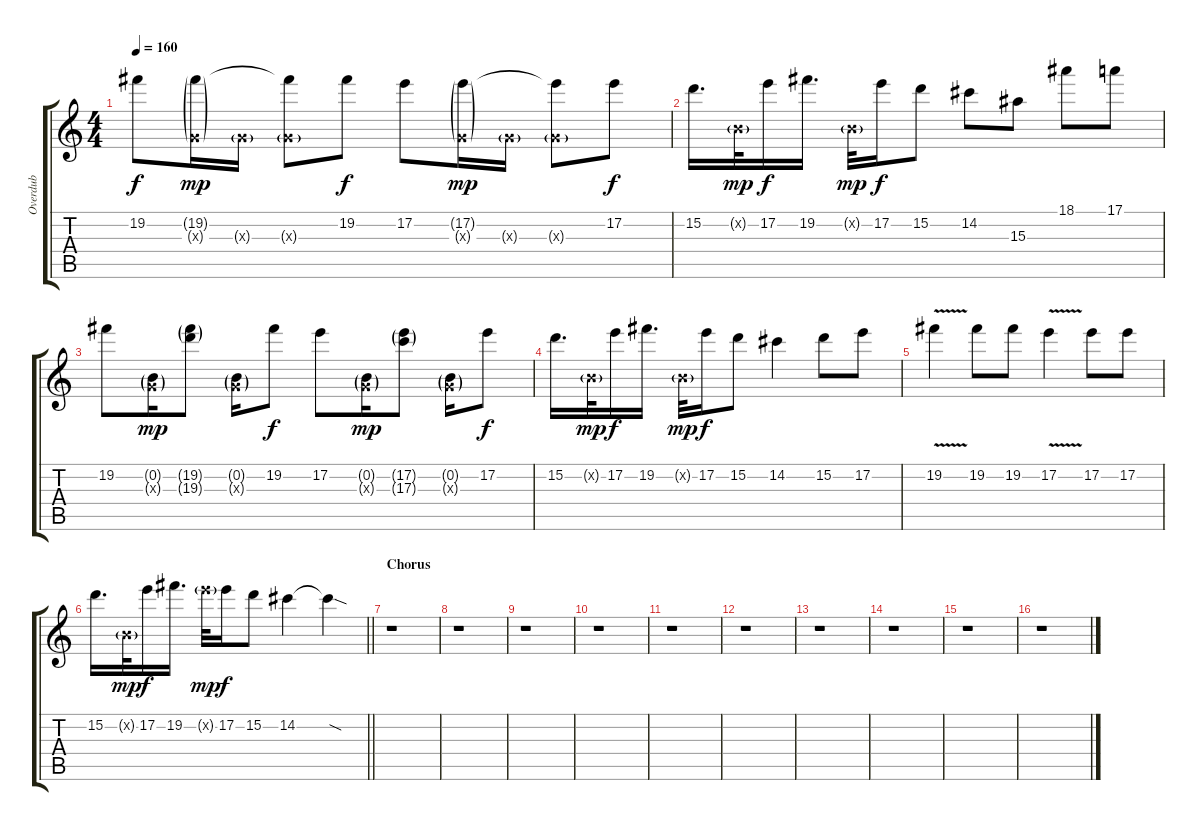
\track ("Overdub" "Overdub") {instrument distortionguitar}
\staff {score tabs}
\tuning (E4 B3 G3 D3 A2 E2) {hide}
\ts (4 4)
\tempo 160
\clef g2
\ks c
19.2.8{dy f} (19.2{g} 0.3{g x}).16{dy mp} 0.3{g x}.16 (19.2{t} 0.3{g x}).8 19.2.8{dy f} 17.2.8 (17.2{g} 0.3{g x}).16{dy mp} 0.3{g x}.16 (17.2{t} 0.3{g x}).8 17.2.8{dy f} |
15.2.16{d} 0.2{g x}.32{dy mp} 17.2.16{dy f} 19.2.16{d} 0.2{g x}.32{dy mp} 17.2.16{dy f} 15.2.8 14.2.8 15.3.8 18.1.8 17.1.8 |
19.2.8 (0.2{g} 0.3{g x}).16{dy mp} (19.2{g} 19.3{g}).8 (0.2{g} 0.3{g x}).16 19.2.8{dy f} 17.2.8 (0.2{g} 0.3{g x}).16{dy mp} (17.2{g} 17.3{g}).8 (0.2{g} 0.3{g x}).16 17.2.8{dy f} |
15.2.16{d} 0.2{g x}.32{dy mp} 17.2.16{dy f} 19.2.16{d} 0.2{g x}.32{dy mp} 17.2.16{dy f} 15.2.8 14.2.4 15.2.8 17.2.8 |
19.2{v}.4 19.2.8 19.2.8 17.2{v}.4 17.2.8 17.2.8 |
\barLineRight lightlight
15.2.16{d} 0.2{g x}.32{dy mp} 17.2.16{dy f} 19.2.16{d} 17.2{g x}.32{dy mp} 17.2.16{dy f} 15.2.8 14.2.4 14.2{sod t}.4 |
\section ("" "Chorus")
r.1 |
r.1 |
r.1 |
r.1 |
r.1 |
r.1 |
r.1 |
r.1 |
r.1 |
r.1
